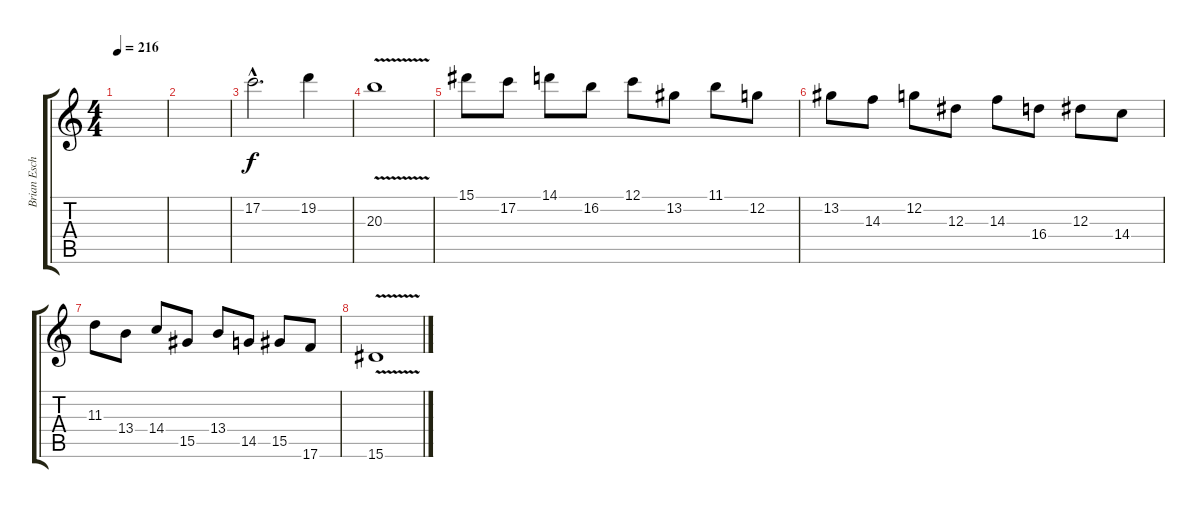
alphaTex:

\track ("Brian Eschbach (Harmonizer/BG Guitar)" "Brian Esch") {instrument distortionguitar}
\staff {score tabs}
\tuning (C4 G3 Eb3 Bb2 F2 C2) {hide}
\ts (4 4)
\tempo 216
\clef g2
\ks c
|
|
17.2{hac}.2{d balance 16} 19.2.4 |
20.3{v}.1 |
15.1.8 17.2.8 14.1.8 16.2.8 12.1.8 13.2.8 11.1.8 12.2.8 |
13.2.8 14.3.8 12.2.8 12.3.8 14.3.8 16.4.8 12.3.8 14.4.8 |
11.3.8 13.4.8 14.4.8 15.5.8 13.4.8 14.5.8 15.5.8 17.6.8 |
15.6{v}.1
